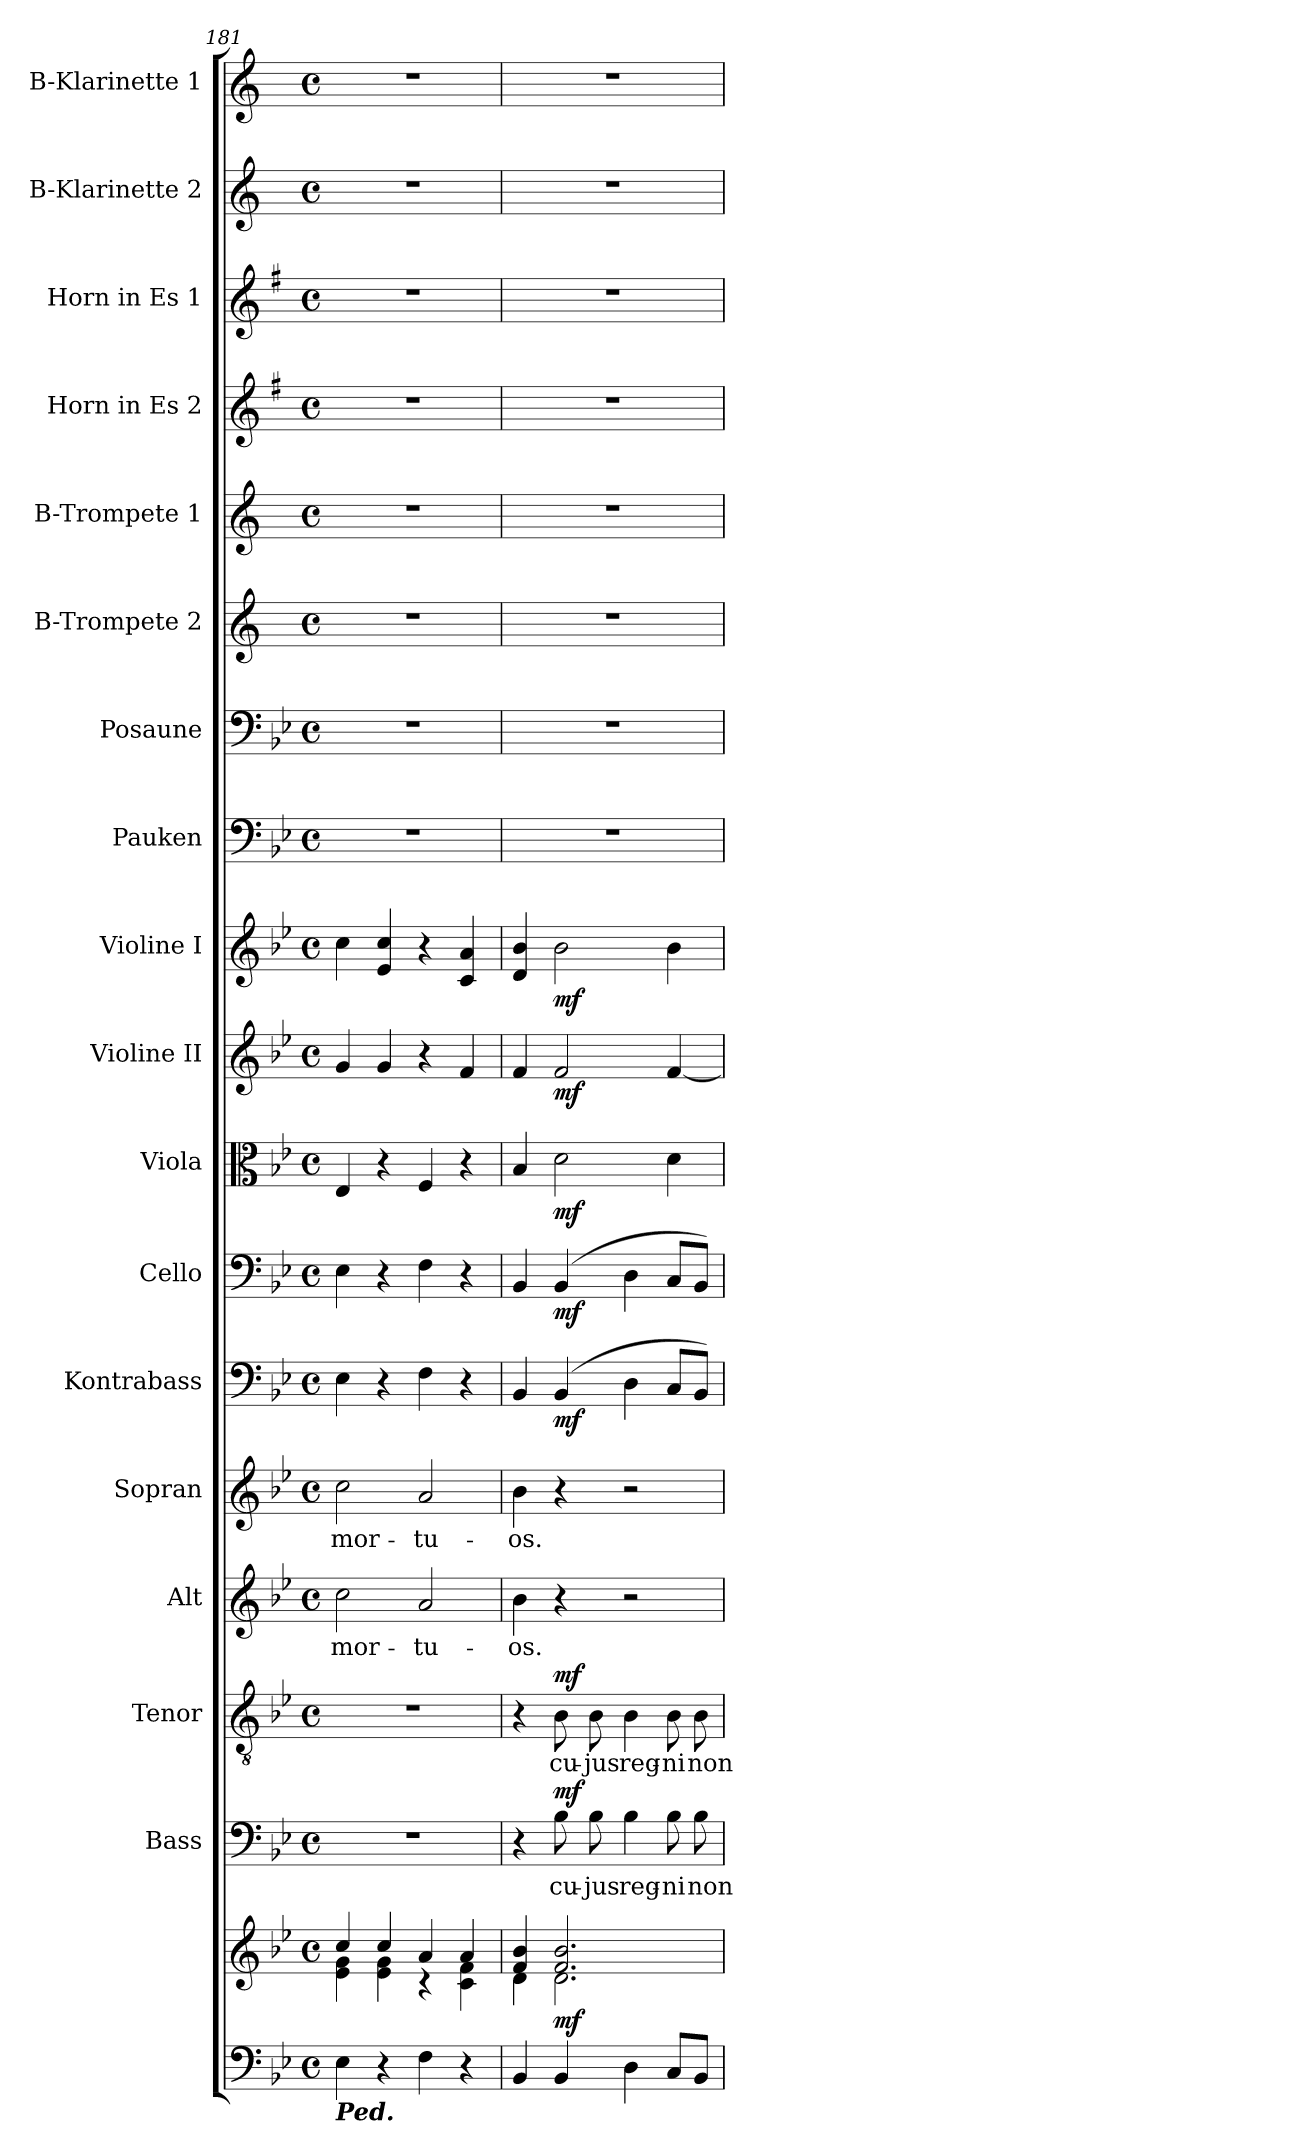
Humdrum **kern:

**kern	**kern	**dynam	**kern	**text	**dynam	**kern	**text	**dynam	**kern	**text	**kern	**text	**kern	**dynam	**kern	**dynam	**kern	**dynam	**kern	**dynam	**kern	**dynam	**kern	**kern	**kern	**kern	**kern	**kern	**kern	**kern
*part18	*part18	*part18	*part17	*part17	*part17	*part16	*part16	*part16	*part15	*part15	*part14	*part14	*part13	*part13	*part12	*part12	*part11	*part11	*part10	*part10	*part9	*part9	*part8	*part7	*part6	*part5	*part4	*part3	*part2	*part1
*staff19	*staff18	*staff18/19	*staff17	*staff17	*staff17	*staff16	*staff16	*staff16	*staff15	*staff15	*staff14	*staff14	*staff13	*staff13	*staff12	*staff12	*staff11	*staff11	*staff10	*staff10	*staff9	*staff9	*staff8	*staff7	*staff6	*staff5	*staff4	*staff3	*staff2	*staff1
*	*	*	*I"Bass	*	*	*I"Tenor	*	*	*I"Alt	*	*I"Sopran	*	*I"Kontrabass	*	*I"Cello	*	*I"Viola	*	*I"Violine II	*	*I"Violine I	*	*I"Pauken	*I"Posaune	*I"B-Trompete 2	*I"B-Trompete 1	*I"Horn in Es 2	*I"Horn in Es 1	*I"B-Klarinette 2	*I"B-Klarinette 1
*	*	*	*I'B.	*	*	*I'T.	*	*	*I'A.	*	*I'S.	*	*I'Kb.	*	*	*	*I'Vla.	*	*I'Vl. II	*	*I'Vl. I	*	*I'Pk.	*I'Pos.	*I'B Trp. 2	*I'B Trp. 1	*	*	*I'B Kl. 2	*I'B Kl. 1
*clefF4	*clefG2	*	*clefF4	*	*	*clefGv2	*	*	*clefG2	*	*clefG2	*	*clefF4	*	*clefF4	*	*clefC3	*	*clefG2	*	*clefG2	*	*clefF4	*clefF4	*clefG2	*clefG2	*clefG2	*clefG2	*clefG2	*clefG2
*	*	*	*	*	*	*	*	*	*	*	*	*	*ITrd7c12	*	*	*	*	*	*	*	*	*	*	*	*ITrd1c2	*ITrd1c2	*ITrd5c9	*ITrd5c9	*ITrd1c2	*ITrd1c2
*k[b-e-]	*k[b-e-]	*	*k[b-e-]	*	*	*k[b-e-]	*	*	*k[b-e-]	*	*k[b-e-]	*	*k[b-e-]	*	*k[b-e-]	*	*k[b-e-]	*	*k[b-e-]	*	*k[b-e-]	*	*k[b-e-]	*k[b-e-]	*k[b-e-]	*k[b-e-]	*k[b-e-]	*k[b-e-]	*k[b-e-]	*k[b-e-]
*B-:	*B-:	*	*B-:	*	*	*B-:	*	*	*B-:	*	*B-:	*	*B-:	*	*B-:	*	*B-:	*	*B-:	*	*B-:	*	*B-:	*B-:	*B-:	*B-:	*B-:	*B-:	*B-:	*B-:
*M4/4	*M4/4	*	*M4/4	*	*	*M4/4	*	*	*M4/4	*	*M4/4	*	*M4/4	*	*M4/4	*	*M4/4	*	*M4/4	*	*M4/4	*	*M4/4	*M4/4	*M4/4	*M4/4	*M4/4	*M4/4	*M4/4	*M4/4
*met(c)	*met(c)	*	*met(c)	*	*	*met(c)	*	*	*met(c)	*	*met(c)	*	*met(c)	*	*met(c)	*	*met(c)	*	*met(c)	*	*met(c)	*	*met(c)	*met(c)	*met(c)	*met(c)	*met(c)	*met(c)	*met(c)	*met(c)
=181	=181	=181	=181	=181	=181	=181	=181	=181	=181	=181	=181	=181	=181	=181	=181	=181	=181	=181	=181	=181	=181	=181	=181	=181	=181	=181	=181	=181	=181	=181
*	*^	*	*	*	*	*	*	*	*	*	*	*	*	*	*	*	*	*	*	*	*	*	*	*	*	*	*	*	*	*
!LO:TX:b:Bi:t=Ped.	!	!	!	!	!	!	!	!	!	!	!	!	!	!	!	!	!	!	!	!	!	!	!	!	!	!	!	!	!	!	!
!	!	!	!	!	!	!	!	!	!	!	!LO:LY:b	!	!LO:LY:b	!	!	!	!	!	!	!	!	!	!	!	!	!	!	!	!	!	!
4E-\	4cc/	4e-\ 4g\	.	1r	.	.	1r	.	.	2cc\	mor-	2cc\	mor-	4EE-\	.	4E-\	.	4E-/	.	4g/	.	4cc\	.	1r	1r	1r	1r	1r	1r	1r	1r
4r	4cc/	4e-\ 4g\	.	.	.	.	.	.	.	.	.	.	.	4r	.	4r	.	4r	.	4g/	.	4e-/ 4cc/	.	.	.	.	.	.	.	.	.
!	!	!	!	!	!	!	!	!	!	!	!LO:LY:b	!	!LO:LY:b	!	!	!	!	!	!	!	!	!	!	!	!	!	!	!	!	!	!
4F\	4a/	4rc	.	.	.	.	.	.	.	2a/	-tu-	2a/	-tu-	4FF\	.	4F\	.	4F/	.	4r	.	4r	.	.	.	.	.	.	.	.	.
4r	4a/	4c\ 4f\	.	.	.	.	.	.	.	.	.	.	.	4r	.	4r	.	4r	.	4f/	.	4c/ 4a/	.	.	.	.	.	.	.	.	.
=182	=182	=182	=182	=182	=182	=182	=182	=182	=182	=182	=182	=182	=182	=182	=182	=182	=182	=182	=182	=182	=182	=182	=182	=182	=182	=182	=182	=182	=182	=182	=182
!	!	!	!	!	!	!	!	!	!	!	!LO:LY:b	!	!LO:LY:b	!	!	!	!	!	!	!	!	!	!	!	!	!	!	!	!	!	!
4BB-/	4f/ 4b-/	4d\	.	4r	.	.	4r	.	.	4b-\	-os.	4b-\	-os.	4BBB-/	.	4BB-/	.	4B-/	.	4f/	.	4d/ 4b-/	.	1r	1r	1r	1r	1r	1r	1r	1r
!	!	!	!LO:DY:b	!	!LO:LY:b	!LO:DY:a	!	!LO:LY:b	!LO:DY:a	!	!	!	!	!	!LO:DY:b	!	!LO:DY:b	!	!LO:DY:b	!	!LO:DY:b	!	!LO:DY:b	!	!	!	!	!	!	!	!
4BB-/	2.f/ 2.b-/	2.d\	mf	8B-\	cu-	mf	8B-\	cu-	mf	4r	.	4r	.	(4BBB-/	mf	(4BB-/	mf	2d\	mf	2f/	mf	2b-\	mf	.	.	.	.	.	.	.	.
!	!	!	!	!	!LO:LY:b	!	!	!LO:LY:b	!	!	!	!	!	!	!	!	!	!	!	!	!	!	!	!	!	!	!	!	!	!	!
.	.	.	.	8B-\	-jus	.	8B-\	-jus	.	.	.	.	.	.	.	.	.	.	.	.	.	.	.	.	.	.	.	.	.	.	.
!	!	!	!	!	!LO:LY:b	!	!	!LO:LY:b	!	!	!	!	!	!	!	!	!	!	!	!	!	!	!	!	!	!	!	!	!	!	!
4D\	.	.	.	4B-\	reg-	.	4B-\	reg-	.	2r	.	2r	.	4DD\	.	4D\	.	.	.	.	.	.	.	.	.	.	.	.	.	.	.
!	!	!	!	!	!LO:LY:b	!	!	!LO:LY:b	!	!	!	!	!	!	!	!	!	!	!	!	!	!	!	!	!	!	!	!	!	!	!
8C/L	.	.	.	8B-\	-ni	.	8B-\	-ni	.	.	.	.	.	8CC/L	.	8C/L	.	4d\	.	[4f/	.	4b-\	.	.	.	.	.	.	.	.	.
!	!	!	!	!	!LO:LY:b	!	!	!LO:LY:b	!	!	!	!	!	!	!	!	!	!	!	!	!	!	!	!	!	!	!	!	!	!	!
8BB-/J	.	.	.	8B-\	non	.	8B-\	non	.	.	.	.	.	8BBB-/J)	.	8BB-/J)	.	.	.	.	.	.	.	.	.	.	.	.	.	.	.
*	*v	*v	*	*	*	*	*	*	*	*	*	*	*	*	*	*	*	*	*	*	*	*	*	*	*	*	*	*	*	*	*
=	=	=	=	=	=	=	=	=	=	=	=	=	=	=	=	=	=	=	=	=	=	=	=	=	=	=	=	=	=	=
*-	*-	*-	*-	*-	*-	*-	*-	*-	*-	*-	*-	*-	*-	*-	*-	*-	*-	*-	*-	*-	*-	*-	*-	*-	*-	*-	*-	*-	*-	*-
